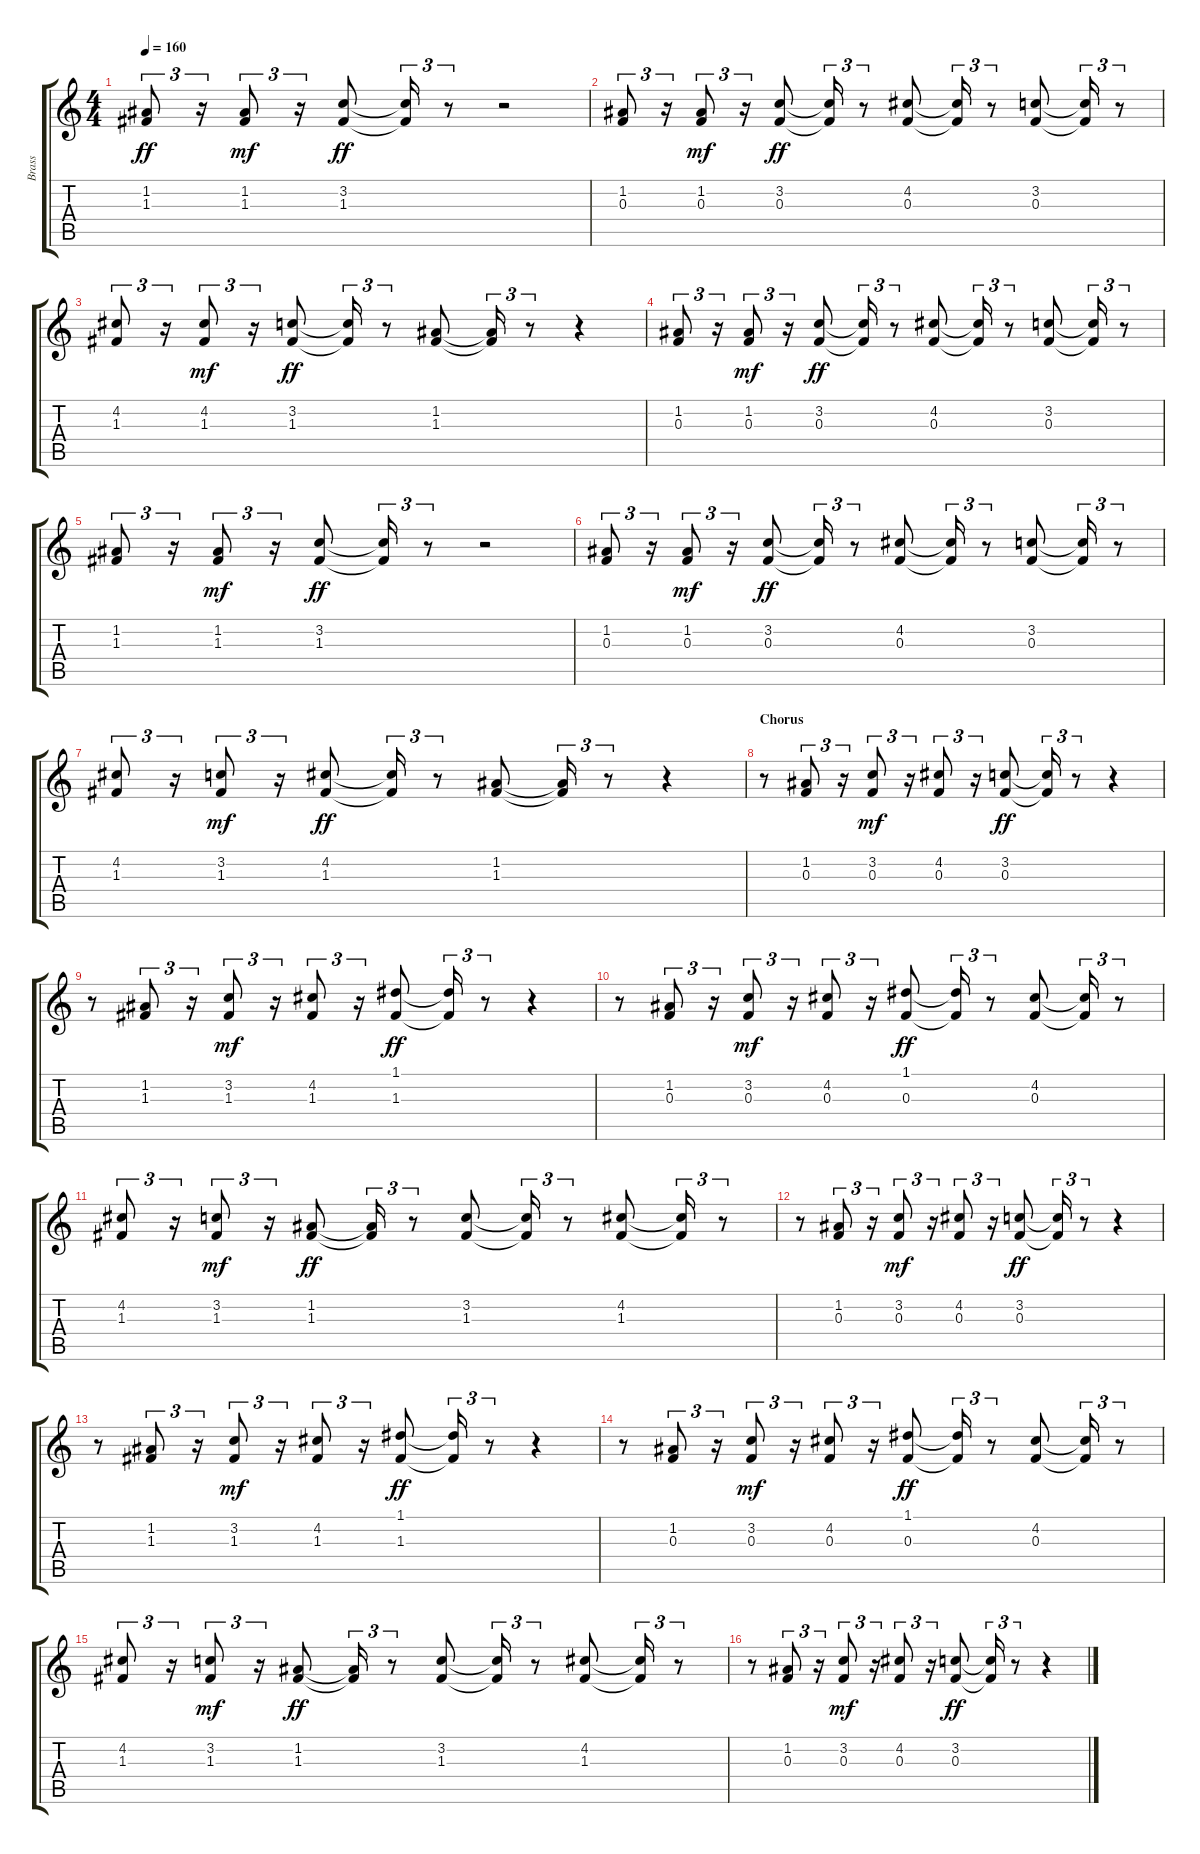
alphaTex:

\track ("Brass" "Brass") {instrument electricguitarclean}
\staff {score tabs}
\tuning (D4 A3 F3 C3 G2 C2) {hide}
\ts (4 4)
\tempo 160
\clef g2
\ks aminor
(1.2 1.3).8{tu (3 2) dy ff} r.16{tu (3 2)} (1.2 1.3).8{tu (3 2) dy mf} r.16{tu (3 2)} (3.2 1.3).8{dy ff} (3.2{t} 1.3{t}).16{tu (3 2)} r.8{tu (3 2)} r.2 |
(1.2 0.3).8{tu (3 2)} r.16{tu (3 2)} (1.2 0.3).8{tu (3 2) dy mf} r.16{tu (3 2)} (3.2 0.3).8{dy ff} (3.2{t} 0.3{t}).16{tu (3 2)} r.8{tu (3 2)} (4.2 0.3).8 (4.2{t} 0.3{t}).16{tu (3 2)} r.8{tu (3 2)} (3.2 0.3).8 (3.2{t} 0.3{t}).16{tu (3 2)} r.8{tu (3 2)} |
(4.2 1.3).8{tu (3 2)} r.16{tu (3 2)} (4.2 1.3).8{tu (3 2) dy mf} r.16{tu (3 2)} (3.2 1.3).8{dy ff} (3.2{t} 1.3{t}).16{tu (3 2)} r.8{tu (3 2)} (1.2 1.3).8 (1.2{t} 1.3{t}).16{tu (3 2)} r.8{tu (3 2)} r.4 |
(1.2 0.3).8{tu (3 2)} r.16{tu (3 2)} (1.2 0.3).8{tu (3 2) dy mf} r.16{tu (3 2)} (3.2 0.3).8{dy ff} (3.2{t} 0.3{t}).16{tu (3 2)} r.8{tu (3 2)} (4.2 0.3).8 (4.2{t} 0.3{t}).16{tu (3 2)} r.8{tu (3 2)} (3.2 0.3).8 (3.2{t} 0.3{t}).16{tu (3 2)} r.8{tu (3 2)} |
(1.2 1.3).8{tu (3 2)} r.16{tu (3 2)} (1.2 1.3).8{tu (3 2) dy mf} r.16{tu (3 2)} (3.2 1.3).8{dy ff} (3.2{t} 1.3{t}).16{tu (3 2)} r.8{tu (3 2)} r.2 |
(1.2 0.3).8{tu (3 2)} r.16{tu (3 2)} (1.2 0.3).8{tu (3 2) dy mf} r.16{tu (3 2)} (3.2 0.3).8{dy ff} (3.2{t} 0.3{t}).16{tu (3 2)} r.8{tu (3 2)} (4.2 0.3).8 (4.2{t} 0.3{t}).16{tu (3 2)} r.8{tu (3 2)} (3.2 0.3).8 (3.2{t} 0.3{t}).16{tu (3 2)} r.8{tu (3 2)} |
(4.2 1.3).8{tu (3 2)} r.16{tu (3 2)} (3.2 1.3).8{tu (3 2) dy mf} r.16{tu (3 2)} (4.2 1.3).8{dy ff} (4.2{t} 1.3{t}).16{tu (3 2)} r.8{tu (3 2)} (1.2 1.3).8 (1.2{t} 1.3{t}).16{tu (3 2)} r.8{tu (3 2)} r.4 |
\section ("" "Chorus")
r.8 (1.2 0.3).8{tu (3 2)} r.16{tu (3 2)} (3.2 0.3).8{tu (3 2) dy mf} r.16{tu (3 2)} (4.2 0.3).8{tu (3 2)} r.16{tu (3 2)} (3.2 0.3).8{dy ff} (3.2{t} 0.3{t}).16{tu (3 2)} r.8{tu (3 2)} r.4 |
r.8 (1.2 1.3).8{tu (3 2)} r.16{tu (3 2)} (3.2 1.3).8{tu (3 2) dy mf} r.16{tu (3 2)} (4.2 1.3).8{tu (3 2)} r.16{tu (3 2)} (1.1 1.3).8{dy ff} (1.1{t} 1.3{t}).16{tu (3 2)} r.8{tu (3 2)} r.4 |
r.8 (1.2 0.3).8{tu (3 2)} r.16{tu (3 2)} (3.2 0.3).8{tu (3 2) dy mf} r.16{tu (3 2)} (4.2 0.3).8{tu (3 2)} r.16{tu (3 2)} (1.1 0.3).8{dy ff} (1.1{t} 0.3{t}).16{tu (3 2)} r.8{tu (3 2)} (4.2 0.3).8 (4.2{t} 0.3{t}).16{tu (3 2)} r.8{tu (3 2)} |
(4.2 1.3).8{tu (3 2)} r.16{tu (3 2)} (3.2 1.3).8{tu (3 2) dy mf} r.16{tu (3 2)} (1.2 1.3).8{dy ff} (1.2{t} 1.3{t}).16{tu (3 2)} r.8{tu (3 2)} (3.2 1.3).8 (3.2{t} 1.3{t}).16{tu (3 2)} r.8{tu (3 2)} (4.2 1.3).8 (4.2{t} 1.3{t}).16{tu (3 2)} r.8{tu (3 2)} |
r.8 (1.2 0.3).8{tu (3 2)} r.16{tu (3 2)} (3.2 0.3).8{tu (3 2) dy mf} r.16{tu (3 2)} (4.2 0.3).8{tu (3 2)} r.16{tu (3 2)} (3.2 0.3).8{dy ff} (3.2{t} 0.3{t}).16{tu (3 2)} r.8{tu (3 2)} r.4 |
r.8 (1.2 1.3).8{tu (3 2)} r.16{tu (3 2)} (3.2 1.3).8{tu (3 2) dy mf} r.16{tu (3 2)} (4.2 1.3).8{tu (3 2)} r.16{tu (3 2)} (1.1 1.3).8{dy ff} (1.1{t} 1.3{t}).16{tu (3 2)} r.8{tu (3 2)} r.4 |
r.8 (1.2 0.3).8{tu (3 2)} r.16{tu (3 2)} (3.2 0.3).8{tu (3 2) dy mf} r.16{tu (3 2)} (4.2 0.3).8{tu (3 2)} r.16{tu (3 2)} (1.1 0.3).8{dy ff} (1.1{t} 0.3{t}).16{tu (3 2)} r.8{tu (3 2)} (4.2 0.3).8 (4.2{t} 0.3{t}).16{tu (3 2)} r.8{tu (3 2)} |
(4.2 1.3).8{tu (3 2)} r.16{tu (3 2)} (3.2 1.3).8{tu (3 2) dy mf} r.16{tu (3 2)} (1.2 1.3).8{dy ff} (1.2{t} 1.3{t}).16{tu (3 2)} r.8{tu (3 2)} (3.2 1.3).8 (3.2{t} 1.3{t}).16{tu (3 2)} r.8{tu (3 2)} (4.2 1.3).8 (4.2{t} 1.3{t}).16{tu (3 2)} r.8{tu (3 2)} |
r.8 (1.2 0.3).8{tu (3 2)} r.16{tu (3 2)} (3.2 0.3).8{tu (3 2) dy mf} r.16{tu (3 2)} (4.2 0.3).8{tu (3 2)} r.16{tu (3 2)} (3.2 0.3).8{dy ff} (3.2{t} 0.3{t}).16{tu (3 2)} r.8{tu (3 2)} r.4
